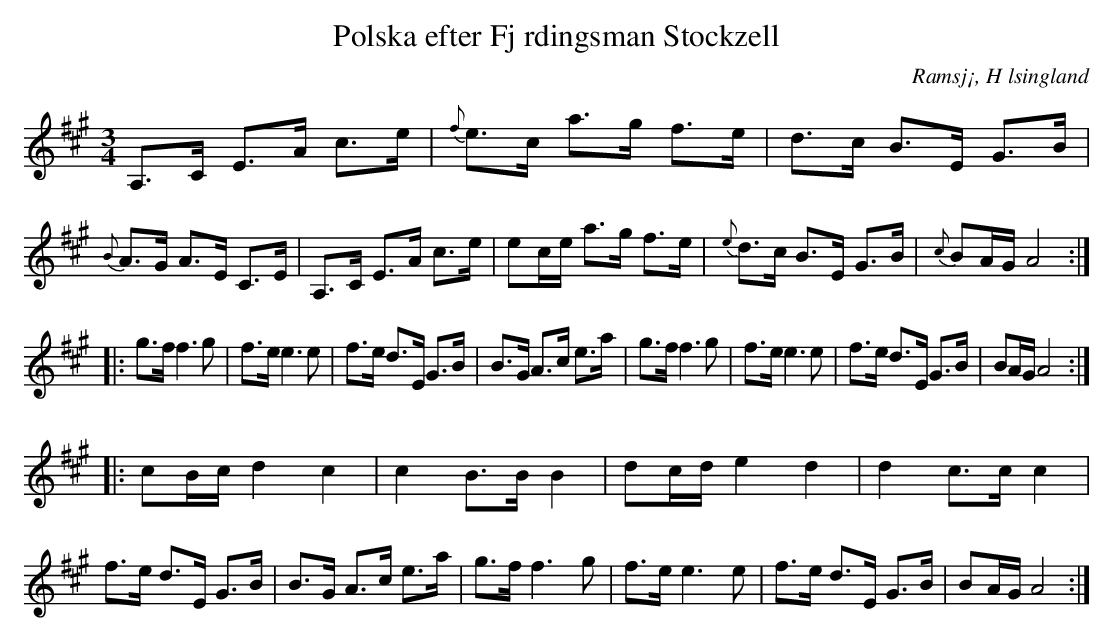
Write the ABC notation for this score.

X:1
T:Polska efter Fj rdingsman Stockzell
O: Ramsj¡, H lsingland
M:3/4
L:1/8
K:A
A,>C E>A c>e|{f}e>c a>g f>e| d>c B>E G>B |{B}A>G A>E C>E|A,>C E>A c>e|ec/e/ a>g f>e| {e}d>c B>E G>B |{c}BA/G/ A4:|
|:g>f f2>g2|f>e e2>e2|f>e d>E G>B|B>G A>c e>a|g>f f2>g2|f>e e2>e2|f>e d>E G>B|BA/G/ A4 :|
|:cB/c/ d2 c2|c2 B>B B2|dc/d/ e2 d2|d2 c>c c2|f>e d>E G>B|B>G A>c e>a|g>f f2>g2|f>e e2>e2|f>e d>E G>B|BA/G/ A4 :|
